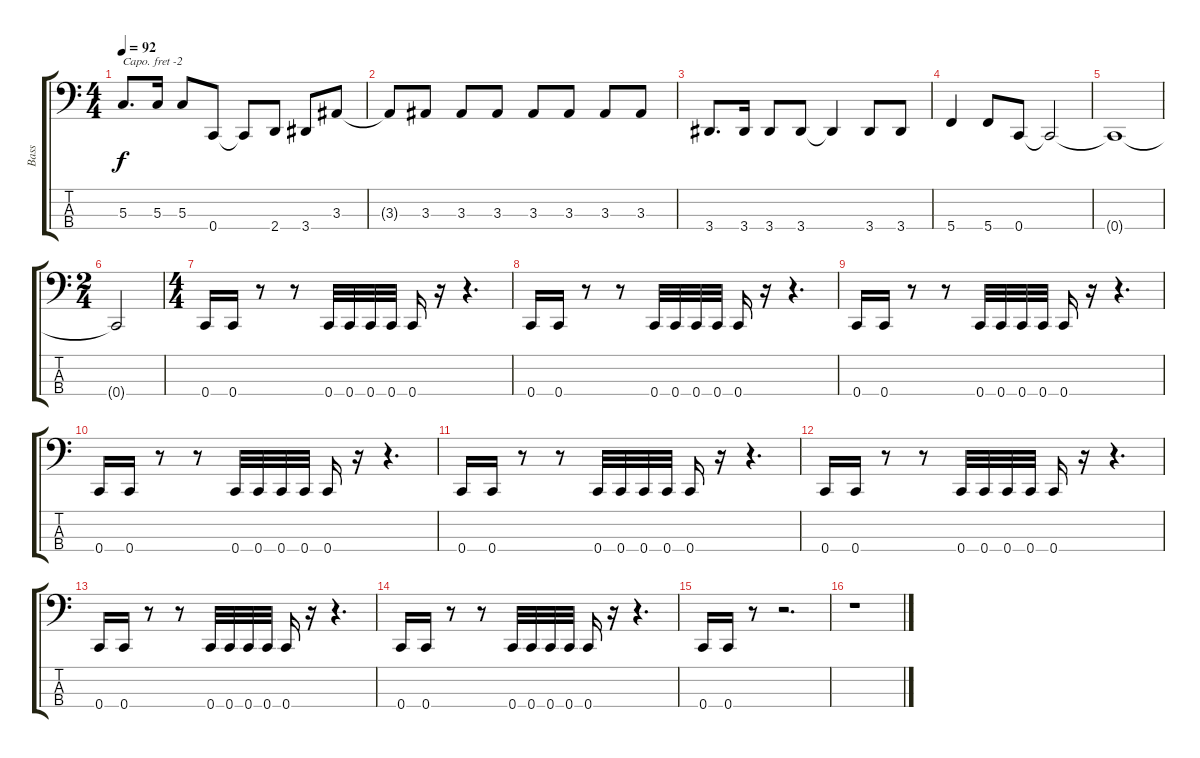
\track ("Bass" "Bass") {instrument electricbasspick}
\staff {score tabs}
\capo -2
\tuning (G2 D2 A1 D1) {hide}
\ts (4 4)
\tempo 92
\clef f4
\ks c
5.3.8{d dy f} 5.3.16 5.3.8 0.4.8 0.4{t}.8 2.4.8 3.4.8 3.3.8 |
3.3{t}.8 3.3.8 3.3.8 3.3.8 3.3.8 3.3.8 3.3.8 3.3.8 |
3.4.8{d} 3.4.16 3.4.8 3.4.8 3.4{t}.4 3.4.8 3.4.8 |
5.4.4 5.4.8 0.4.8 0.4{t}.2 |
0.4{t}.1 |
\ts (2 4)
0.4{t}.2 |
\ts (4 4)
0.4.16 0.4.16 r.8 r.8 0.4.32 0.4.32 0.4.32 0.4.32 0.4.16 r.16 r.4{d} |
0.4.16 0.4.16 r.8 r.8 0.4.32 0.4.32 0.4.32 0.4.32 0.4.16 r.16 r.4{d} |
0.4.16 0.4.16 r.8 r.8 0.4.32 0.4.32 0.4.32 0.4.32 0.4.16 r.16 r.4{d} |
0.4.16 0.4.16 r.8 r.8 0.4.32 0.4.32 0.4.32 0.4.32 0.4.16 r.16 r.4{d} |
0.4.16 0.4.16 r.8 r.8 0.4.32 0.4.32 0.4.32 0.4.32 0.4.16 r.16 r.4{d} |
0.4.16 0.4.16 r.8 r.8 0.4.32 0.4.32 0.4.32 0.4.32 0.4.16 r.16 r.4{d} |
0.4.16 0.4.16 r.8 r.8 0.4.32 0.4.32 0.4.32 0.4.32 0.4.16 r.16 r.4{d} |
0.4.16 0.4.16 r.8 r.8 0.4.32 0.4.32 0.4.32 0.4.32 0.4.16 r.16 r.4{d} |
0.4.16 0.4.16 r.8 r.2{d} |
r.1
